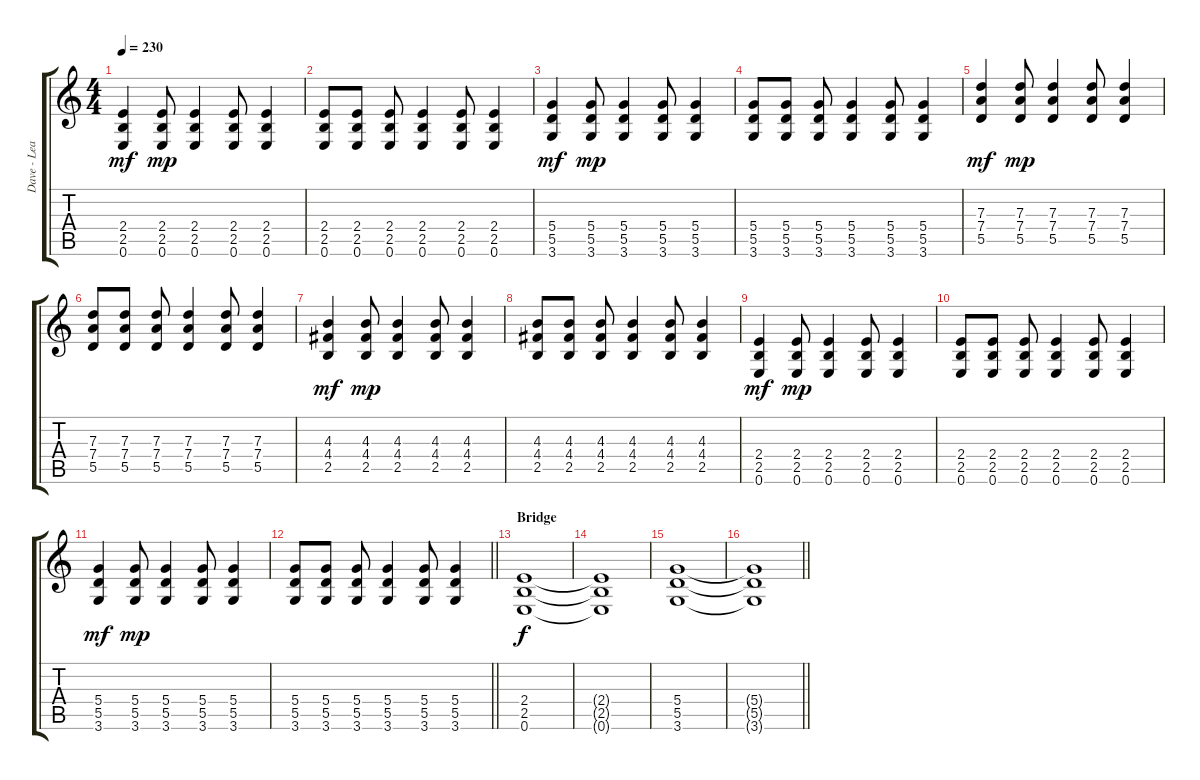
\track ("Dave - Lead Guitar" "Dave - Lea") {instrument distortionguitar}
\staff {score tabs}
\tuning (E4 B3 G3 D3 A2 E2) {hide}
\ts (4 4)
\tempo 230
\clef g2
\ks c
(2.4 2.5 0.6).4{dy mf} (2.4 2.5 0.6).8{dy mp} (2.4 2.5 0.6).4 (2.4 2.5 0.6).8 (2.4 2.5 0.6).4 |
(2.4 2.5 0.6).8 (2.4 2.5 0.6).8 (2.4 2.5 0.6).8 (2.4 2.5 0.6).4 (2.4 2.5 0.6).8 (2.4 2.5 0.6).4 |
(5.4 5.5 3.6).4{dy mf} (5.4 5.5 3.6).8{dy mp} (5.4 5.5 3.6).4 (5.4 5.5 3.6).8 (5.4 5.5 3.6).4 |
(5.4 5.5 3.6).8 (5.4 5.5 3.6).8 (5.4 5.5 3.6).8 (5.4 5.5 3.6).4 (5.4 5.5 3.6).8 (5.4 5.5 3.6).4 |
(7.3 7.4 5.5).4{dy mf} (7.3 7.4 5.5).8{dy mp} (7.3 7.4 5.5).4 (7.3 7.4 5.5).8 (7.3 7.4 5.5).4 |
(7.3 7.4 5.5).8 (7.3 7.4 5.5).8 (7.3 7.4 5.5).8 (7.3 7.4 5.5).4 (7.3 7.4 5.5).8 (7.3 7.4 5.5).4 |
(4.3 4.4 2.5).4{dy mf} (4.3 4.4 2.5).8{dy mp} (4.3 4.4 2.5).4 (4.3 4.4 2.5).8 (4.3 4.4 2.5).4 |
(4.3 4.4 2.5).8 (4.3 4.4 2.5).8 (4.3 4.4 2.5).8 (4.3 4.4 2.5).4 (4.3 4.4 2.5).8 (4.3 4.4 2.5).4 |
(2.4 2.5 0.6).4{dy mf} (2.4 2.5 0.6).8{dy mp} (2.4 2.5 0.6).4 (2.4 2.5 0.6).8 (2.4 2.5 0.6).4 |
(2.4 2.5 0.6).8 (2.4 2.5 0.6).8 (2.4 2.5 0.6).8 (2.4 2.5 0.6).4 (2.4 2.5 0.6).8 (2.4 2.5 0.6).4 |
(5.4 5.5 3.6).4{dy mf} (5.4 5.5 3.6).8{dy mp} (5.4 5.5 3.6).4 (5.4 5.5 3.6).8 (5.4 5.5 3.6).4 |
\barLineRight lightlight
(5.4 5.5 3.6).8 (5.4 5.5 3.6).8 (5.4 5.5 3.6).8 (5.4 5.5 3.6).4 (5.4 5.5 3.6).8 (5.4 5.5 3.6).4 |
\section ("" "Bridge")
(2.4 2.5 0.6).1{dy f} |
(2.4{t} 2.5{t} 0.6{t}).1 |
(5.4 5.5 3.6).1 |
\barLineRight lightlight
(5.4{t} 5.5{t} 3.6{t}).1
